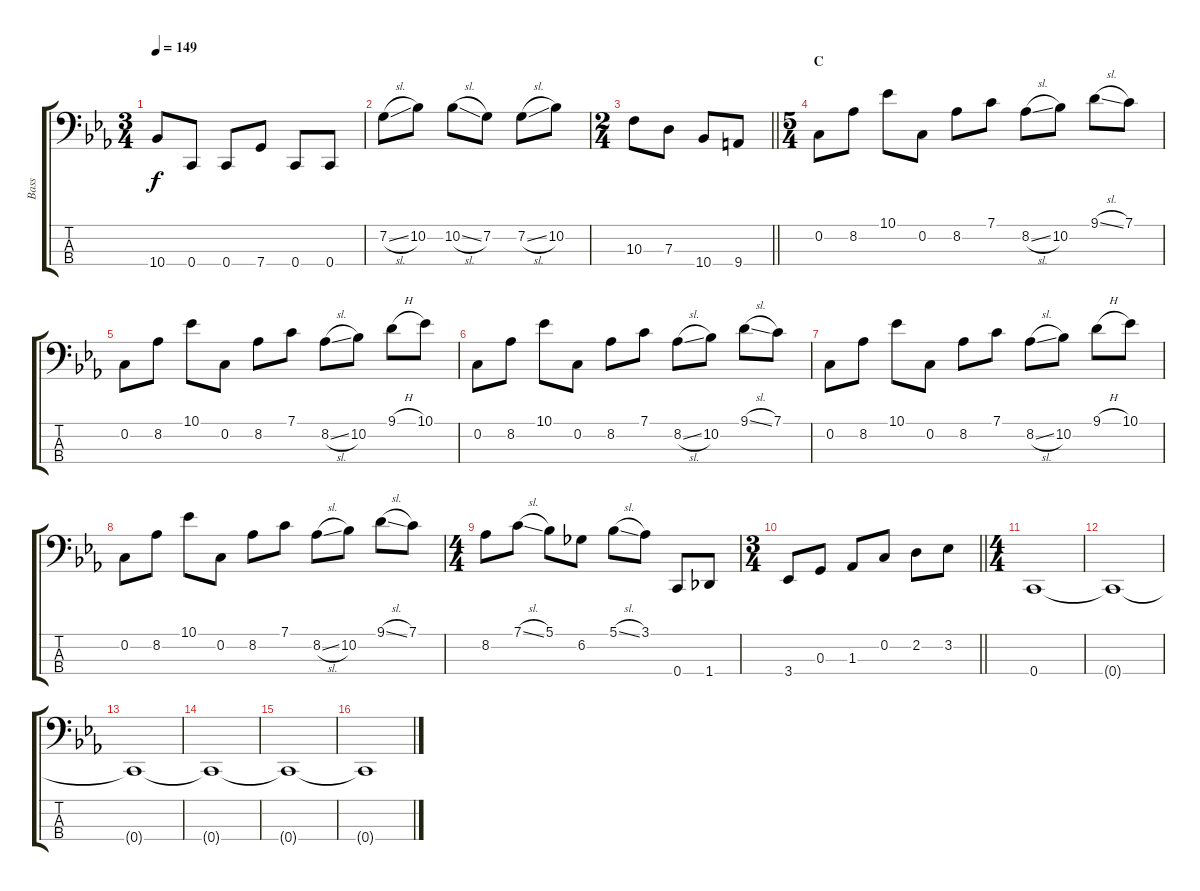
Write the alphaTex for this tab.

\track ("Bass" "Bass") {instrument electricbasspick}
\staff {score tabs}
\tuning (F2 C2 G1 C1) {hide}
\ts (3 4)
\tempo 149
\clef f4
\ks cminor
10.4.8{dy f} 0.4.8 0.4.8 7.4.8 0.4.8 0.4.8 |
7.2{sl}.8 10.2.8 10.2{sl}.8 7.2.8 7.2{sl}.8 10.2.8 |
\ts (2 4)
\barLineRight lightlight
10.3.8 7.3.8 10.4.8 9.4.8 |
\ts (5 4)
\section ("" "C")
0.2.8 8.2.8 10.1.8 0.2.8 8.2.8 7.1.8 8.2{sl}.8 10.2.8 9.1{sl}.8 7.1.8 |
0.2.8 8.2.8 10.1.8 0.2.8 8.2.8 7.1.8 8.2{sl}.8 10.2.8 9.1{h}.8 10.1.8 |
0.2.8 8.2.8 10.1.8 0.2.8 8.2.8 7.1.8 8.2{sl}.8 10.2.8 9.1{sl}.8 7.1.8 |
0.2.8 8.2.8 10.1.8 0.2.8 8.2.8 7.1.8 8.2{sl}.8 10.2.8 9.1{h}.8 10.1.8 |
0.2.8 8.2.8 10.1.8 0.2.8 8.2.8 7.1.8 8.2{sl}.8 10.2.8 9.1{sl}.8 7.1.8 |
\ts (4 4)
8.2.8 7.1{sl}.8 5.1.8 6.2.8 5.1{sl}.8 3.1.8 0.4.8 1.4.8 |
\ts (3 4)
\barLineRight lightlight
3.4.8 0.3.8 1.3.8 0.2.8 2.2.8 3.2.8 |
\ts (4 4)
0.4.1 |
0.4{t}.1 |
0.4{t}.1 |
0.4{t}.1 |
0.4{t}.1 |
0.4{t}.1
